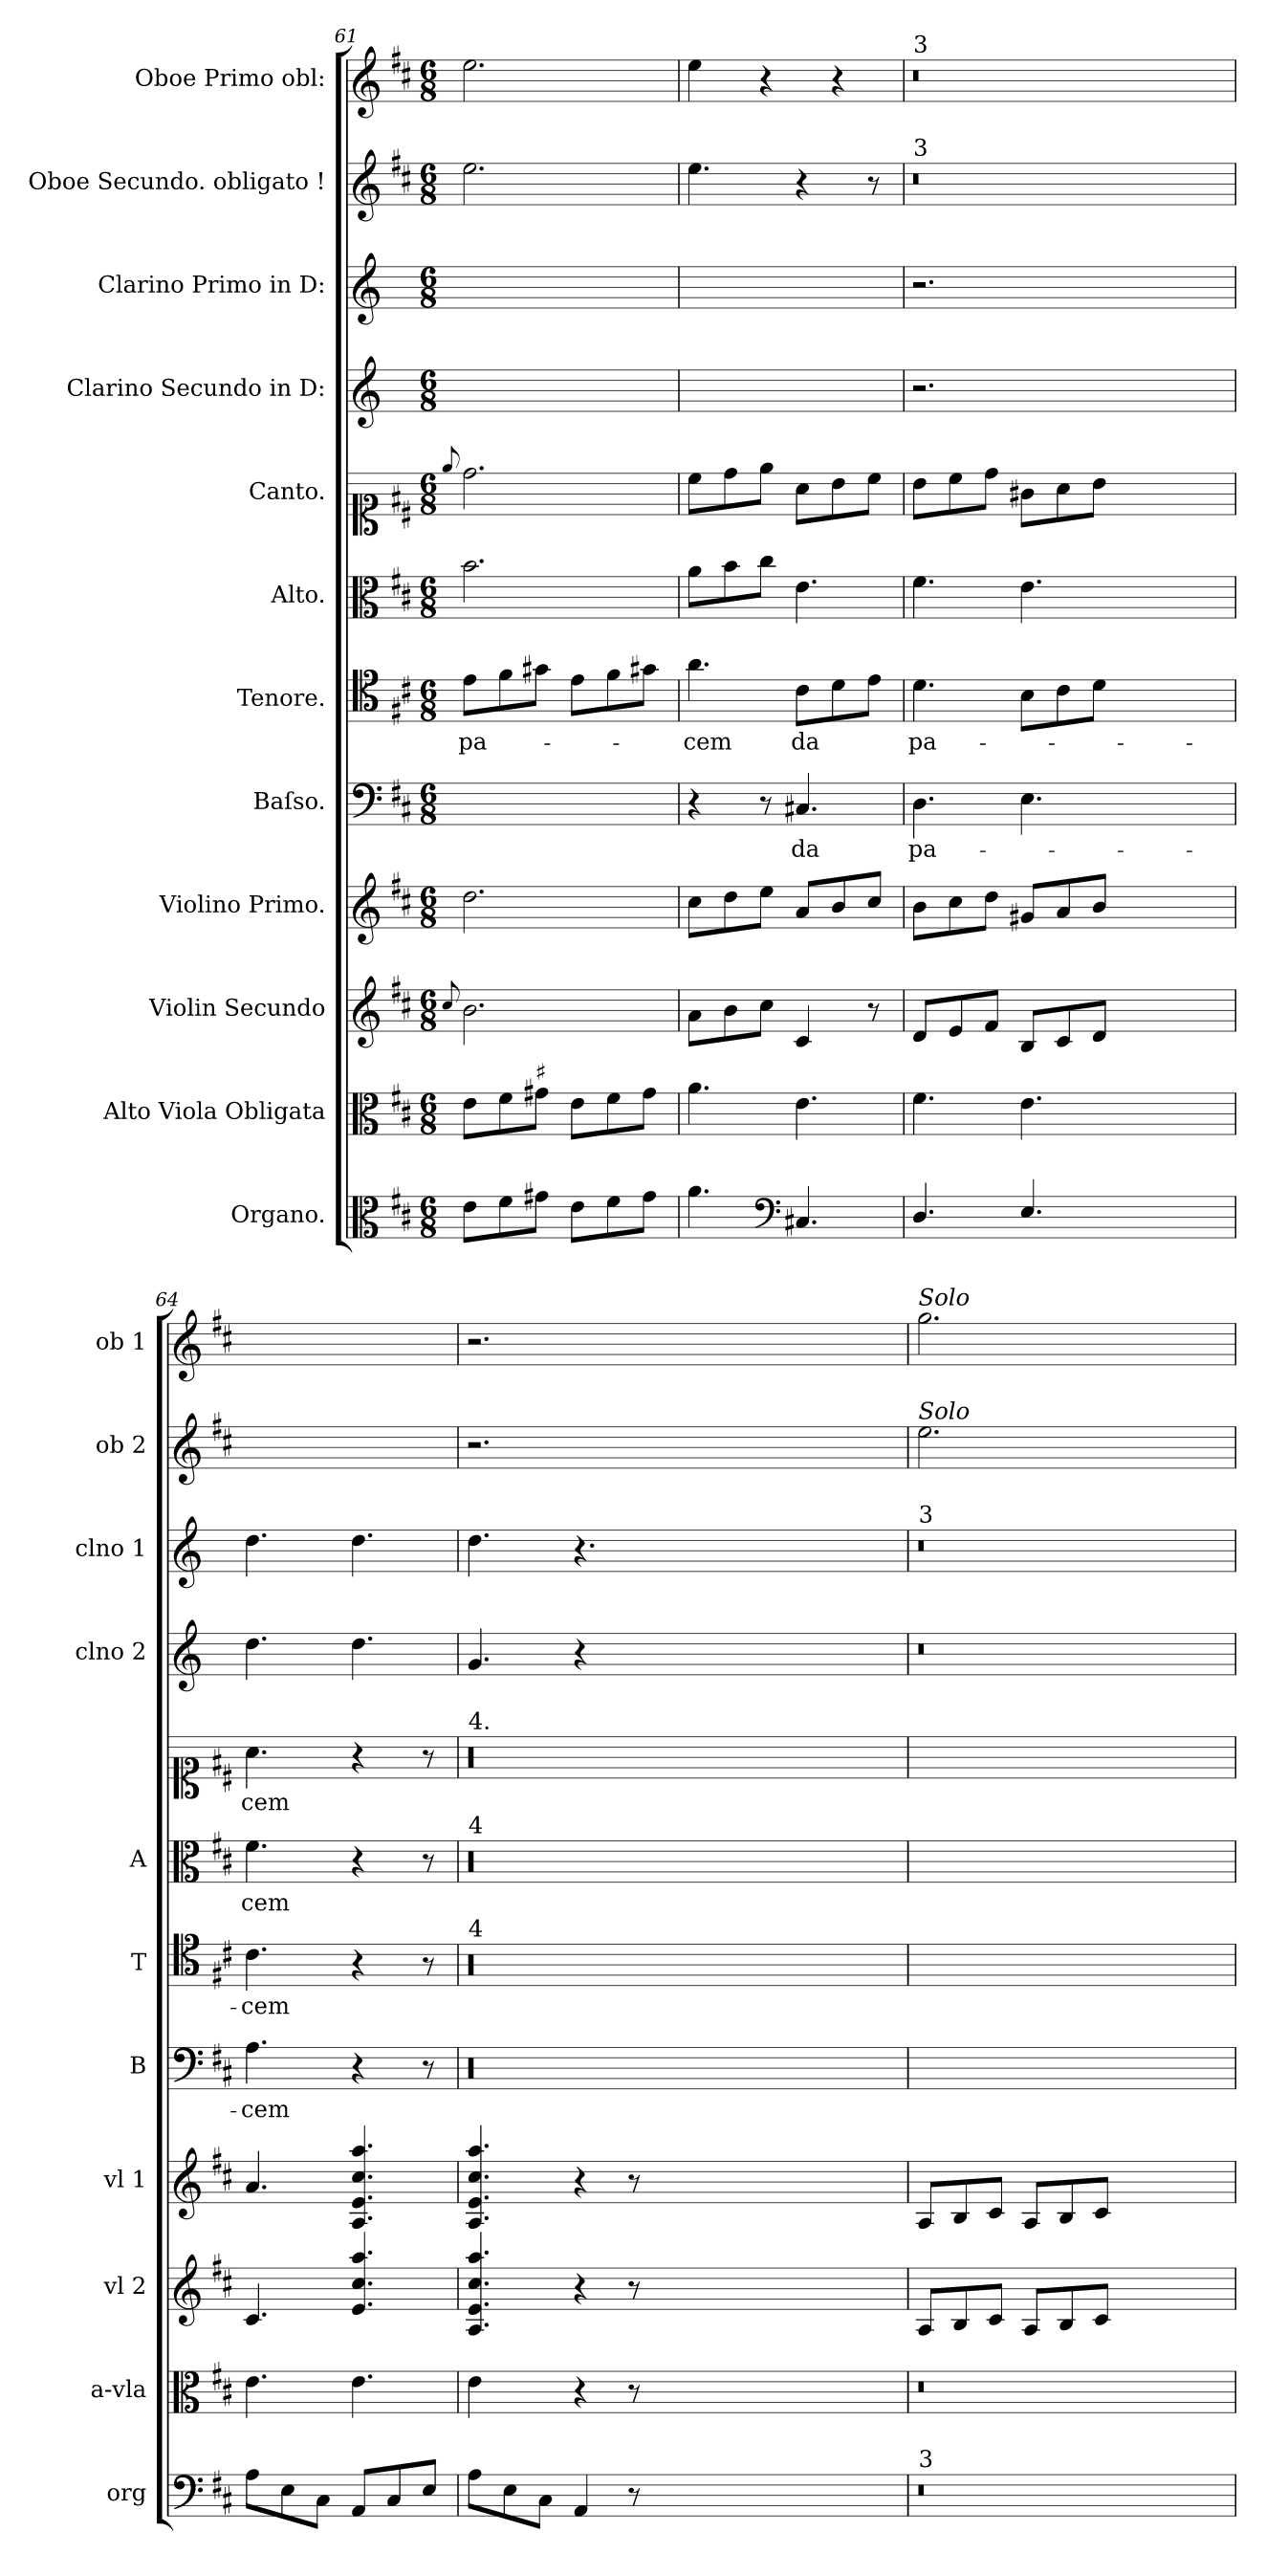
**kern	**kern	**kern	**dynam	**kern	**kern	**text	**kern	**text	**kern	**text	**kern	**text	**kern	**kern	**kern	**kern
*part12	*part11	*part10	*part10	*part9	*part8	*part8	*part7	*part7	*part6	*part6	*part5	*part5	*part4	*part3	*part2	*part1
*staff12	*staff11	*staff10	*staff10	*staff9	*staff8	*staff8	*staff7	*staff7	*staff6	*staff6	*staff5	*staff5	*staff4	*staff3	*staff2	*staff1
*I"Organo.	*I"Alto Viola Obligata	*I"Violin Secundo	*	*I"Violino Primo.	*I"Baſso.	*	*I"Tenore.	*	*I"Alto.	*	*I"Canto.	*	*I"Clarino Secundo in D:	*I"Clarino Primo in D:	*I"Oboe Secundo. obligato !	*I"Oboe Primo obl:
*I'org	*I'a-vla	*I'vl 2	*	*I'vl 1	*I'B	*	*I'T	*	*I'A	*	*	*	*I'clno 2	*I'clno 1	*I'ob 2	*I'ob 1
*clefC3	*clefC3	*clefG2	*	*clefG2	*clefF4	*	*clefC4	*	*clefC3	*	*clefC1	*	*clefG2	*clefG2	*clefG2	*clefG2
*	*	*	*	*	*	*	*	*	*	*	*	*	*ITrd-1c-2	*ITrd-1c-2	*	*
*k[f#c#]	*k[f#c#]	*k[f#c#]	*	*k[f#c#]	*k[f#c#]	*	*k[f#c#]	*	*k[f#c#]	*	*k[f#c#]	*	*k[f#c#]	*k[f#c#]	*k[f#c#]	*k[f#c#]
*D:	*D:	*D:	*	*D:	*D:	*	*D:	*	*D:	*	*D:	*	*	*	*D:	*D:
*M6/8	*M6/8	*M6/8	*	*M6/8	*M6/8	*	*M6/8	*	*M6/8	*	*M6/8	*	*M6/8	*M6/8	*M6/8	*M6/8
=61	=61	=61	=61	=61	=61	=61	=61	=61	=61	=61	=61	=61	=61	=61	=61	=61
.	.	8qqcc#/	.	.	.	.	.	.	.	.	8qqee/	.	.	.	.	.
8e\L	8e\L	2.b\	.	2.dd\	2.ryy	.	8e\L	pa-	2.b\	.	2.dd\	.	2.ryy	2.ryy	2.ee\	2.ee\
8f#\	8f#\	.	.	.	.	.	8f#\	.	.	.	.	.	.	.	.	.
!	!LO:TX:a:t=♯	!	!	!	!	!	!	!	!	!	!	!	!	!	!	!
8g#X\J	8g#X\J	.	.	.	.	.	8g#X\J	.	.	.	.	.	.	.	.	.
8e\L	8e\L	.	.	.	.	.	8e\L	.	.	.	.	.	.	.	.	.
8f#\	8f#\	.	.	.	.	.	8f#\	.	.	.	.	.	.	.	.	.
8g#\J	8g#\J	.	.	.	.	.	8g#X\J	.	.	.	.	.	.	.	.	.
=62	=62	=62	=62	=62	=62	=62	=62	=62	=62	=62	=62	=62	=62	=62	=62	=62
4.a\	4.a\	8a\L	.	8cc#\L	4r	.	4.a\	-cem	8a\L	.	8cc#\L	.	2.ryy	2.ryy	4.ee\	4ee\
.	.	8b\	.	8dd\	.	.	.	.	8b\	.	8dd\	.	.	.	.	.
.	.	8cc#\J	.	8ee\J	8r	.	.	.	8cc#\J	.	8ee\J	.	.	.	.	4r
*clefF4	*	*	*	*	*	*	*	*	*	*	*	*	*	*	*	*
4.C#X/	4.e\	4c#/	.	8a/L	4.C#X/	da	8c#\L	da	4.e\	.	8a\L	.	.	.	4r	.
.	.	.	.	8b/	.	.	8d\	.	.	.	8b\	.	.	.	.	4r
.	.	8r	.	8cc#/J	.	.	8e\J	.	.	.	8cc#\J	.	.	.	8r	.
=63	=63	=63	=63	=63	=63	=63	=63	=63	=63	=63	=63	=63	=63	=63	=63	=63
!	!	!	!	!	!	!	!	!	!	!	!	!	!	!	!	!LO:TX:a:t=3
!	!	!	!	!	!	!	!	!	!	!	!	!	!	!	!LO:TX:a:t=3	!
!	!	!	!	!	!	!	!	!	!	!	!	!	!	!	!LO:N:vis=0	!LO:N:vis=0
4.D/	4.f#\	8d/L	.	8b\L	4.D\	pa-	4.d\	pa-	4.f#\	.	8b\L	.	2.r	2.r	1.r	1.r
.	.	8e/	.	8cc#\	.	.	.	.	.	.	8cc#\	.	.	.	.	.
.	.	8f#/J	.	8dd\J	.	.	.	.	.	.	8dd\J	.	.	.	.	.
4.E/	4.e\	8B/L	.	8g#X/L	4.E\	.	8B\L	.	4.e\	.	8g#X\L	.	.	.	.	.
.	.	8c#/	.	8a/	.	.	8c#\	.	.	.	8a\	.	.	.	.	.
.	.	8d/J	.	8b/J	.	.	8d\J	.	.	.	8b\J	.	.	.	.	.
2.ryy	2.ryy	2.ryy	.	2.ryy	2.ryy	.	2.ryy	.	2.ryy	.	2.ryy	.	2.ryy	2.ryy	.	.
=64	=64	=64	=64	=64	=64	=64	=64	=64	=64	=64	=64	=64	=64	=64	=64	=64
8A\L	4.e\	4.c#/	.	4.a/	4.A\	-cem	4.c#\	-cem	4.f#\	-cem	4.a\	-cem	4.ee\	4.ee\	2.ryy	2.ryy
8E\	.	.	.	.	.	.	.	.	.	.	.	.	.	.	.	.
8C#\J	.	.	.	.	.	.	.	.	.	.	.	.	.	.	.	.
8AA/L	4.e\	4.e/ 4.cc#/ 4.aa/	.	4.A/ 4.e/ 4.cc#/ 4.aa/	4r	.	4r	.	4r	.	4r	.	4.ee\	4.ee\	.	.
8C#/	.	.	.	.	.	.	.	.	.	.	.	.	.	.	.	.
8E/J	.	.	.	.	8r	.	8r	.	8r	.	8r	.	.	.	.	.
=65	=65	=65	=65	=65	=65	=65	=65	=65	=65	=65	=65	=65	=65	=65	=65	=65
!	!	!	!	!	!	!	!	!	!	!	!LO:TX:a:t=4.	!	!	!	!	!
!	!	!	!	!	!	!	!	!	!LO:TX:a:t=4	!	!	!	!	!	!	!
!	!	!	!	!	!	!	!LO:TX:a:t=4	!	!	!	!	!	!	!	!	!
!	!LO:N:vis=4	!	!	!	!LO:N:vis=00	!	!LO:N:vis=00	!	!LO:N:vis=00	!	!LO:N:vis=00	!	!	!	!	!
8A\L	4.e\	4.A/ 4.e/ 4.cc#/ 4.aa/	.	4.A/ 4.e/ 4.cc#/ 4.aa/	0.r	.	0.r	.	0.r	.	0.r	.	4.a/	4.ee\	2.r	2.r
8E\	.	.	.	.	.	.	.	.	.	.	.	.	.	.	.	.
8C#\J	.	.	.	.	.	.	.	.	.	.	.	.	.	.	.	.
4AA/	4r	4r	.	4r	.	.	.	.	.	.	.	.	4r	4.r	.	.
8r	8r	8r	.	8r	.	.	.	.	.	.	.	.	8ryy	.	.	.
0ryy	0ryy	0ryy	.	0ryy	.	.	.	.	.	.	.	.	0ryy	0ryy	0ryy	0ryy
4ryy	4ryy	4ryy	.	4ryy	.	.	.	.	.	.	.	.	4ryy	4ryy	4ryy	4ryy
=66	=66	=66	=66	=66	=66	=66	=66	=66	=66	=66	=66	=66	=66	=66	=66	=66
!	!	!	!	!	!	!	!	!	!	!	!	!	!	!	!	!LO:TX:a:i:t=Solo
!	!	!	!	!	!	!	!	!	!	!	!	!	!	!	!LO:TX:a:i:t=Solo	!
!	!	!	!	!	!	!	!	!	!	!	!	!	!	!LO:TX:a:t=3	!	!
!LO:TX:a:t=3	!	!	!	!	!	!	!	!	!	!	!	!	!	!	!	!
!LO:N:vis=0	!LO:N:vis=0	!	!LO:DY:a	!	!	!	!	!	!	!	!	!	!LO:N:vis=0	!LO:N:vis=0	!	!
1.r	1.r	8A/L	p&colon;	8A/L	1.ryy	.	1.ryy	.	1.ryy	.	1.ryy	.	1.r	1.r	2.ee\	2.gg\
.	.	8B/	.	8B/	.	.	.	.	.	.	.	.	.	.	.	.
.	.	8c#/J	.	8c#/J	.	.	.	.	.	.	.	.	.	.	.	.
.	.	8A/L	.	8A/L	.	.	.	.	.	.	.	.	.	.	.	.
.	.	8B/	.	8B/	.	.	.	.	.	.	.	.	.	.	.	.
.	.	8c#/J	.	8c#/J	.	.	.	.	.	.	.	.	.	.	.	.
.	.	2.ryy	.	2.ryy	.	.	.	.	.	.	.	.	.	.	2.ryy	2.ryy
=	=	=	=	=	=	=	=	=	=	=	=	=	=	=	=	=
*-	*-	*-	*-	*-	*-	*-	*-	*-	*-	*-	*-	*-	*-	*-	*-	*-
